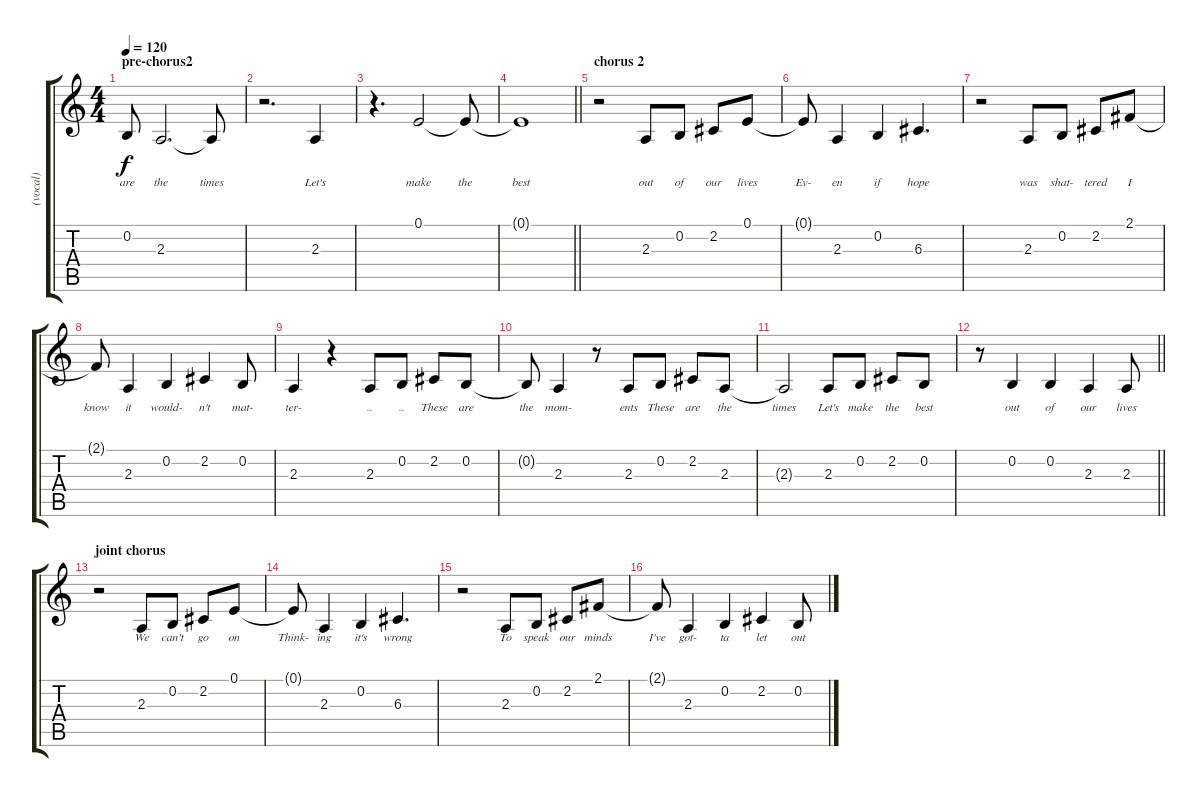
\track ("(vocal)" "(vocal)") {instrument altosax}
\staff {score tabs}
\tuning (E4 B3 G3 D3 A2 E2) {hide}
\ts (4 4)
\section ("" "pre-chorus2")
\tempo 120
\clef g2
\ks c
0.2{t}.8{lyrics (0 "are") lyrics (1 "") lyrics (2 "") lyrics (3 "") lyrics (4 "") dy f} 2.3.2{d lyrics (0 "the") lyrics (1 "") lyrics (2 "") lyrics (3 "") lyrics (4 "")} 2.3{t}.8{lyrics (0 "times") lyrics (1 "") lyrics (2 "") lyrics (3 "") lyrics (4 "")} |
r.2{d} 2.3.4{lyrics (0 "Let's") lyrics (1 "") lyrics (2 "") lyrics (3 "") lyrics (4 "")} |
r.4{d} 0.1.2{lyrics (0 "make") lyrics (1 "") lyrics (2 "") lyrics (3 "") lyrics (4 "")} 0.1{t}.8{lyrics (0 "the") lyrics (1 "") lyrics (2 "") lyrics (3 "") lyrics (4 "")} |
\barLineRight lightlight
0.1{t}.1{lyrics (0 "best") lyrics (1 "") lyrics (2 "") lyrics (3 "") lyrics (4 "")} |
\section ("" "chorus 2")
r.2 2.3.8{lyrics (0 "out") lyrics (1 "") lyrics (2 "") lyrics (3 "") lyrics (4 "")} 0.2.8{lyrics (0 "of") lyrics (1 "") lyrics (2 "") lyrics (3 "") lyrics (4 "")} 2.2.8{lyrics (0 "our") lyrics (1 "") lyrics (2 "") lyrics (3 "") lyrics (4 "")} 0.1.8{lyrics (0 "lives") lyrics (1 "") lyrics (2 "") lyrics (3 "") lyrics (4 "")} |
0.1{t}.8{lyrics (0 "Ev-") lyrics (1 "") lyrics (2 "") lyrics (3 "") lyrics (4 "")} 2.3.4{lyrics (0 "en") lyrics (1 "") lyrics (2 "") lyrics (3 "") lyrics (4 "")} 0.2.4{lyrics (0 "if") lyrics (1 "") lyrics (2 "") lyrics (3 "") lyrics (4 "")} 6.3.4{d lyrics (0 "hope") lyrics (1 "") lyrics (2 "") lyrics (3 "") lyrics (4 "")} |
r.2 2.3.8{lyrics (0 "was") lyrics (1 "") lyrics (2 "") lyrics (3 "") lyrics (4 "")} 0.2.8{lyrics (0 "shat-") lyrics (1 "") lyrics (2 "") lyrics (3 "") lyrics (4 "")} 2.2.8{lyrics (0 "tered") lyrics (1 "") lyrics (2 "") lyrics (3 "") lyrics (4 "")} 2.1.8{lyrics (0 "I") lyrics (1 "") lyrics (2 "") lyrics (3 "") lyrics (4 "")} |
2.1{t}.8{lyrics (0 "know") lyrics (1 "") lyrics (2 "") lyrics (3 "") lyrics (4 "")} 2.3.4{lyrics (0 "it") lyrics (1 "") lyrics (2 "") lyrics (3 "") lyrics (4 "")} 0.2.4{lyrics (0 "would-") lyrics (1 "") lyrics (2 "") lyrics (3 "") lyrics (4 "")} 2.2.4{lyrics (0 "n't") lyrics (1 "") lyrics (2 "") lyrics (3 "") lyrics (4 "")} 0.2.8{lyrics (0 "mat-") lyrics (1 "") lyrics (2 "") lyrics (3 "") lyrics (4 "")} |
2.3.4{lyrics (0 "ter-") lyrics (1 "") lyrics (2 "") lyrics (3 "") lyrics (4 "")} r.4 2.3.8{lyrics (0 "..") lyrics (1 "") lyrics (2 "") lyrics (3 "") lyrics (4 "")} 0.2.8{lyrics (0 "..") lyrics (1 "") lyrics (2 "") lyrics (3 "") lyrics (4 "")} 2.2.8{lyrics (0 "These") lyrics (1 "") lyrics (2 "") lyrics (3 "") lyrics (4 "")} 0.2.8{lyrics (0 "are") lyrics (1 "") lyrics (2 "") lyrics (3 "") lyrics (4 "")} |
0.2{t}.8{lyrics (0 "the") lyrics (1 "") lyrics (2 "") lyrics (3 "") lyrics (4 "")} 2.3.4{lyrics (0 "mom-") lyrics (1 "") lyrics (2 "") lyrics (3 "") lyrics (4 "")} r.8 2.3.8{lyrics (0 "ents") lyrics (1 "") lyrics (2 "") lyrics (3 "") lyrics (4 "")} 0.2.8{lyrics (0 "These") lyrics (1 "") lyrics (2 "") lyrics (3 "") lyrics (4 "")} 2.2.8{lyrics (0 "are") lyrics (1 "") lyrics (2 "") lyrics (3 "") lyrics (4 "")} 2.3.8{lyrics (0 "the") lyrics (1 "") lyrics (2 "") lyrics (3 "") lyrics (4 "")} |
2.3{t}.2{lyrics (0 "times") lyrics (1 "") lyrics (2 "") lyrics (3 "") lyrics (4 "")} 2.3.8{lyrics (0 "Let's") lyrics (1 "") lyrics (2 "") lyrics (3 "") lyrics (4 "")} 0.2.8{lyrics (0 "make") lyrics (1 "") lyrics (2 "") lyrics (3 "") lyrics (4 "")} 2.2.8{lyrics (0 "the") lyrics (1 "") lyrics (2 "") lyrics (3 "") lyrics (4 "")} 0.2.8{lyrics (0 "best") lyrics (1 "") lyrics (2 "") lyrics (3 "") lyrics (4 "")} |
\barLineRight lightlight
r.8 0.2.4{lyrics (0 "out") lyrics (1 "") lyrics (2 "") lyrics (3 "") lyrics (4 "")} 0.2.4{lyrics (0 "of") lyrics (1 "") lyrics (2 "") lyrics (3 "") lyrics (4 "")} 2.3.4{lyrics (0 "our") lyrics (1 "") lyrics (2 "") lyrics (3 "") lyrics (4 "")} 2.3.8{lyrics (0 "lives") lyrics (1 "") lyrics (2 "") lyrics (3 "") lyrics (4 "")} |
\section ("" "joint chorus")
r.2 2.3.8{lyrics (0 "We") lyrics (1 "") lyrics (2 "") lyrics (3 "") lyrics (4 "")} 0.2.8{lyrics (0 "can't") lyrics (1 "") lyrics (2 "") lyrics (3 "") lyrics (4 "")} 2.2.8{lyrics (0 "go") lyrics (1 "") lyrics (2 "") lyrics (3 "") lyrics (4 "")} 0.1.8{lyrics (0 "on") lyrics (1 "") lyrics (2 "") lyrics (3 "") lyrics (4 "")} |
0.1{t}.8{lyrics (0 "Think-") lyrics (1 "") lyrics (2 "") lyrics (3 "") lyrics (4 "")} 2.3.4{lyrics (0 "ing") lyrics (1 "") lyrics (2 "") lyrics (3 "") lyrics (4 "")} 0.2.4{lyrics (0 "it's") lyrics (1 "") lyrics (2 "") lyrics (3 "") lyrics (4 "")} 6.3.4{d lyrics (0 "wrong") lyrics (1 "") lyrics (2 "") lyrics (3 "") lyrics (4 "")} |
r.2 2.3.8{lyrics (0 "To") lyrics (1 "") lyrics (2 "") lyrics (3 "") lyrics (4 "")} 0.2.8{lyrics (0 "speak") lyrics (1 "") lyrics (2 "") lyrics (3 "") lyrics (4 "")} 2.2.8{lyrics (0 "our") lyrics (1 "") lyrics (2 "") lyrics (3 "") lyrics (4 "")} 2.1.8{lyrics (0 "minds") lyrics (1 "") lyrics (2 "") lyrics (3 "") lyrics (4 "")} |
2.1{t}.8{lyrics (0 "I've") lyrics (1 "") lyrics (2 "") lyrics (3 "") lyrics (4 "")} 2.3.4{lyrics (0 "got-") lyrics (1 "") lyrics (2 "") lyrics (3 "") lyrics (4 "")} 0.2.4{lyrics (0 "ta") lyrics (1 "") lyrics (2 "") lyrics (3 "") lyrics (4 "")} 2.2.4{lyrics (0 "let") lyrics (1 "") lyrics (2 "") lyrics (3 "") lyrics (4 "")} 0.2.8{lyrics (0 "out") lyrics (1 "") lyrics (2 "") lyrics (3 "") lyrics (4 "")}
